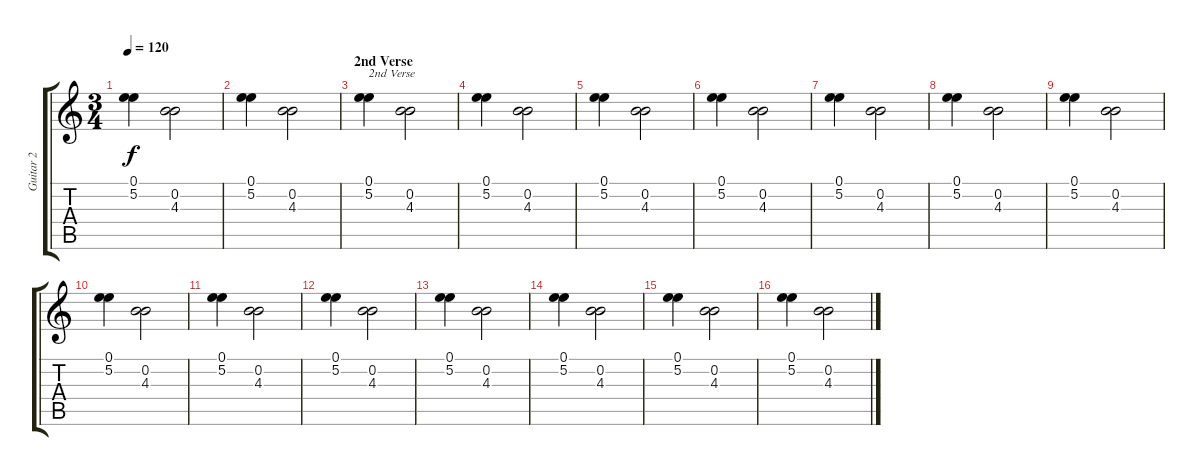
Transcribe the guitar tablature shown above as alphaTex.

\track ("Guitar 2" "Guitar 2") {instrument acousticguitarsteel}
\staff {score tabs}
\tuning (E4 B3 G3 D3 A2 E2) {hide}
\ts (3 4)
\tempo 120
\clef g2
\ks c
(0.1 5.2).4{dy f} (0.2 4.3).2 |
(0.1 5.2).4 (0.2 4.3).2 |
\section ("" "2nd Verse")
(0.1 5.2).4{txt "2nd Verse"} (0.2 4.3).2 |
(0.1 5.2).4 (0.2 4.3).2 |
(0.1 5.2).4 (0.2 4.3).2 |
(0.1 5.2).4 (0.2 4.3).2 |
(0.1 5.2).4 (0.2 4.3).2 |
(0.1 5.2).4 (0.2 4.3).2 |
(0.1 5.2).4 (0.2 4.3).2 |
(0.1 5.2).4 (0.2 4.3).2 |
(0.1 5.2).4 (0.2 4.3).2 |
(0.1 5.2).4 (0.2 4.3).2 |
(0.1 5.2).4 (0.2 4.3).2 |
(0.1 5.2).4 (0.2 4.3).2 |
(0.1 5.2).4 (0.2 4.3).2 |
(0.1 5.2).4 (0.2 4.3).2
